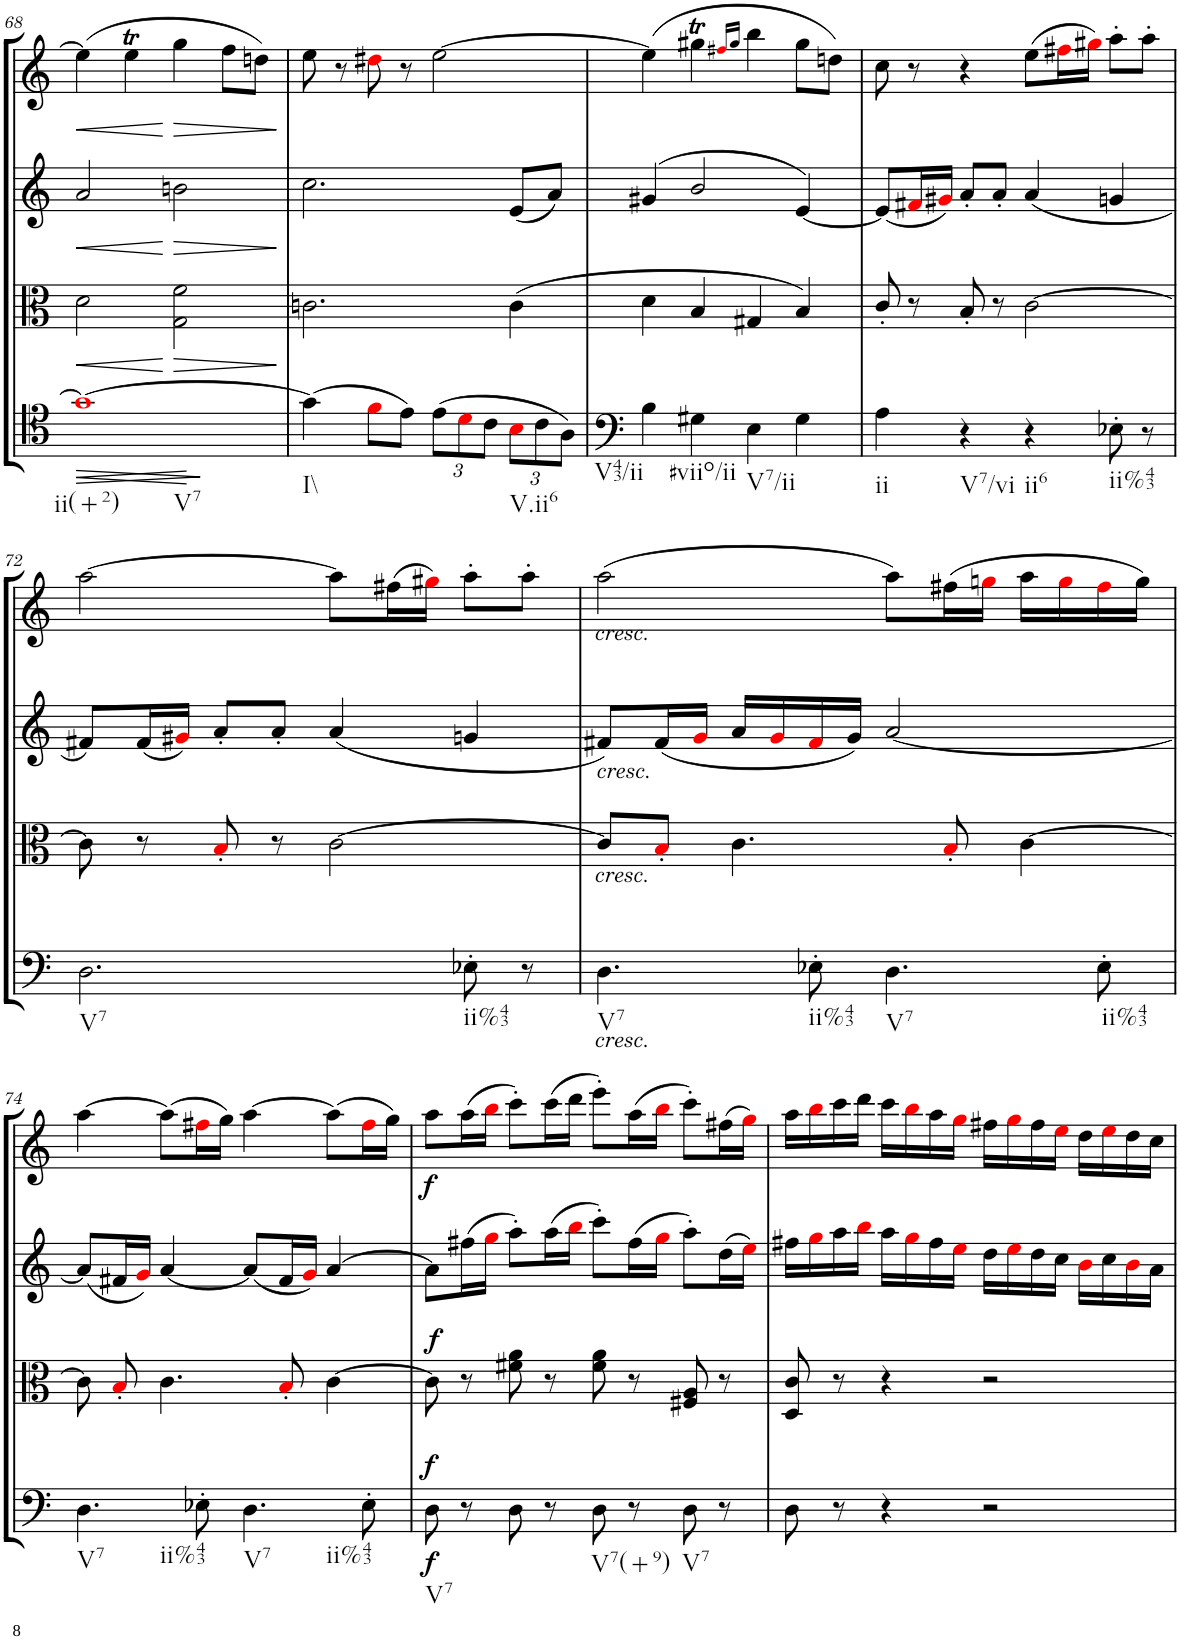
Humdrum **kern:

**kern	**dynam	**kern	**dynam	**kern	**dynam	**kern	**dynam
*part4	*part4	*part3	*part3	*part2	*part2	*part1	*part1
*staff4	*staff4	*staff3	*staff3	*staff2	*staff2	*staff1	*staff1
*I"Cello	*	*I"Viola	*	*I"2nd Violin	*	*I"1st Violin	*
*	*	*I'Vla	*	*I'Vln	*	*I'Vln	*
!!LO:PB:g=z
*clefF4	*	*clefC3	*	*clefG2	*	*clefG2	*
*k[]	*	*k[]	*	*k[]	*	*k[]	*
*M4/4	*	*M4/4	*	*M4/4	*	*M4/4	*
*met(c)	*	*met(c)	*	*met(c)	*	*met(c)	*
=68	=68	=68	=68	=68	=68	=68	=68
!LO:TX:b:t=ii(+2)	!	!	!	!	!	!	!
!LO:TX:b:t=V7	!	!	!	!	!	!	!
!	!LO:HP:b	!	!	!	!	!	!
!	!LO:HP:n=1:b	!	!LO:HP:b	!	!LO:HP:b	!	!LO:HP:b
1gi_	< >	2d\	<	2a/	<	(4ee\]	<
.	.	.	.	.	.	4eet\	.
!	!	!	!LO:HP:n=1:b	!	!LO:HP:n=1:b	!	!LO:HP:n=1:b
.	.	2G\ 2f\	[ >	2bn\	[ >	4gg\	[ >
.	.	.	.	.	.	8ff\L	.
.	.	.	.	.	.	8ddn\J)	.
.	[	.	]	.	]	.	]
=69	=69	=69	=69	=69	=69	=69	=69
!LO:TX:b:t=I\\	!	!	!	!	!	!	!
(4g\]	.	2.cn\	.	2.cc\	.	8ee\	.
.	.	.	.	.	.	8r	.
8fi\L	]	.	.	.	.	8dd#Xi\	.
8e\J)	.	.	.	.	.	8r	.
*Xbrackettup	*	*	*	*	*	*	*
(12e\L	.	.	.	.	.	[2ee\	.
12di\	.	.	.	.	.	.	.
12c\J	.	.	.	.	.	.	.
!LO:TX:b:t=V.ii6	!	!	!	!	!	!	!
12Bi\L	.	(4c\	.	(8e/L	.	.	.
12c\	.	.	.	.	.	.	.
.	.	.	.	8a/J)	.	.	.
12A\J)	.	.	.	.	.	.	.
=70	=70	=70	=70	=70	=70	=70	=70
!LO:TX:b:t=V43/ii	!	!	!	!	!	!	!
4B\	.	4d\	.	(>4g#X/	.	(4ee\]	.
!LO:TX:b:t=#viio/ii	!	!	!	!	!	!	!
4G#X\	.	4B/	.	2b/	.	4gg#Xt\	.
.	.	.	.	.	.	16qff#Xi/LL	.
.	.	.	.	.	.	16qgg#/JJ	.
!LO:TX:b:t=V7/ii	!	!	!	!	!	!	!
4E\	.	4G#X/	.	.	.	4bb\	.
4G#\	.	4B/)	.	[4e/)	.	8gg#\L	.
.	.	.	.	.	.	8ddn\J)	.
=71	=71	=71	=71	=71	=71	=71	=71
!LO:TX:b:t=ii	!	!	!	!	!	!	!
4A\	.	8c'/	.	(8e/L]	.	8cc\	.
.	.	8r	.	16f#Xi/L	.	8r	.
.	.	.	.	16g#Xi/JJ)	.	.	.
!LO:TX:b:t=V7/vi	!	!	!	!	!	!	!
4r	.	8B'/	.	8a'/L	.	4r	.
.	.	8r	.	8a'/J	.	.	.
!LO:TX:b:t=ii6	!	!	!	!	!	!	!
4r	.	[2c\	.	(4a/	.	(8ee\L	.
.	.	.	.	.	.	16ff#Xi\L	.
.	.	.	.	.	.	16gg#Xi\JJ)	.
!LO:TX:b:t=ii%43	!	!	!	!	!	!	!
8E-X'\	.	.	.	4gn/	.	8aa'\L	.
8r	.	.	.	.	.	8aa'\J	.
!!LO:LB:g=z
=72	=72	=72	=72	=72	=72	=72	=72
!LO:TX:b:t=V7	!	!	!	!	!	!	!
2.D\	.	8c\]	.	8f#X/L)	.	[2aa\	.
.	.	8r	.	(16f#/L	.	.	.
.	.	.	.	16g#Xi/JJ)	.	.	.
.	.	8B'i/	.	8a'/L	.	.	.
.	.	8r	.	8a'/J	.	.	.
.	.	[2c\	.	(4a/	.	8aa\L]	.
.	.	.	.	.	.	(16ff#X\L	.
.	.	.	.	.	.	16gg#Xi\JJ)	.
!LO:TX:b:t=ii%43	!	!	!	!	!	!	!
8E-X'\	.	.	.	4gn/	.	8aa'\L	.
8r	.	.	.	.	.	8aa'\J	.
=73	=73	=73	=73	=73	=73	=73	=73
!	!	!	!	!	!	!LO:TX:a:i:t=cresc.	!
!	!	!	!	!LO:TX:b:i:t=cresc.	!	!	!
!	!	!LO:TX:b:i:t=cresc.	!	!	!	!	!
!LO:TX:b:i:t=cresc.	!	!	!	!	!	!	!
!LO:TX:b:t=V7	!	!	!	!	!	!	!
4.D\	.	8c/L]	.	8f#X/L)	.	(2aa\	.
.	.	8B'i/J	.	(16f#/L	.	.	.
.	.	.	.	16gi/JJ	.	.	.
.	.	4.c\	.	16a/LL	.	.	.
.	.	.	.	16gi/	.	.	.
!LO:TX:b:t=ii%43	!	!	!	!	!	!	!
8E-X'\	.	.	.	16f#i/	.	.	.
.	.	.	.	16g/JJ)	.	.	.
!LO:TX:b:t=V7	!	!	!	!	!	!	!
4.D\	.	.	.	[2a/	.	8aa\L)	.
.	.	8B'i/	.	.	.	(16ff#X\L	.
.	.	.	.	.	.	16ggni\JJ	.
.	.	[4c\	.	.	.	16aa\LL	.
.	.	.	.	.	.	16ggi\	.
!LO:TX:b:t=ii%43	!	!	!	!	!	!	!
8E-'\	.	.	.	.	.	16ff#i\	.
.	.	.	.	.	.	16gg\JJ)	.
!!LO:LB:g=z
=74	=74	=74	=74	=74	=74	=74	=74
!LO:TX:b:t=V7	!	!	!	!	!	!	!
!LO:TX:b:t=ii%43	!	!	!	!	!	!	!
4.D\	.	8c\]	.	(8a/L]	.	[4aa\	.
.	.	8B'i/	.	16f#X/L	.	.	.
.	.	.	.	16gi/JJ)	.	.	.
.	.	4.c\	.	[4a/	.	(8aa\L]	.
8E-X'\	.	.	.	.	.	16ff#Xi\L	.
.	.	.	.	.	.	16gg\JJ)	.
!LO:TX:b:t=V7	!	!	!	!	!	!	!
!LO:TX:b:t=ii%43	!	!	!	!	!	!	!
4.D\	.	.	.	(8a/L]	.	[4aa\	.
.	.	8B'i/	.	16f#/L	.	.	.
.	.	.	.	16gi/JJ)	.	.	.
.	.	[4c\	.	[4a/	.	(8aa\L]	.
8E-'\	.	.	.	.	.	16ff#i\L	.
.	.	.	.	.	.	16gg\JJ)	.
=75	=75	=75	=75	=75	=75	=75	=75
!LO:TX:b:t=V7	!	!	!	!	!	!	!
!	!LO:DY:b	!	!	!	!	!	!
!	!LO:DY:n=1:a	!	!LO:DY:a	!	!	!	!LO:DY:b
8D\	f f	8c\]	f	8a\L]	.	8aa\L	f
8r	.	8r	.	(16ff#X\L	.	(16aa\L	.
.	.	.	.	16ggi\JJ	.	16bbi\JJ	.
8D\	.	8f#X\ 8a\	.	8aa'\L)	.	8ccc'\L)	.
8r	.	8r	.	(16aa\L	.	(16ccc\L	.
.	.	.	.	16bbi\JJ	.	16ddd\JJ	.
!LO:TX:b:t=V7(+9)	!	!	!	!	!	!	!
8D\	.	8f#\ 8a\	.	8ccc'\L)	.	8eee'\L)	.
8r	.	8r	.	(16ff#\L	.	(16aa\L	.
.	.	.	.	16ggi\JJ	.	16bbi\JJ	.
!LO:TX:b:t=V7	!	!	!	!	!	!	!
8D\	.	8F#X/ 8A/	.	8aa'\L)	.	8ccc'\L)	.
8r	.	8r	.	(16dd\L	.	(16ff#X\L	.
.	.	.	.	16eei\JJ)	.	16ggi\JJ)	.
=76	=76	=76	=76	=76	=76	=76	=76
8D\	.	8D/ 8c/	.	16ff#X\LL	.	16aa\LL	.
.	.	.	.	16ggi\	.	16bbi\	.
8r	.	8r	.	16aa\	.	16ccc\	.
.	.	.	.	16bbi\JJ	.	16ddd\JJ	.
4r	.	4r	.	16aa\LL	.	16ccc\LL	.
.	.	.	.	16ggi\	.	16bbi\	.
.	.	.	.	16ff#\	.	16aa\	.
.	.	.	.	16eei\JJ	.	16ggi\JJ	.
2r	.	2r	.	16dd\LL	.	16ff#X\LL	.
.	.	.	.	16eei\	.	16ggi\	.
.	.	.	.	16dd\	.	16ff#\	.
.	.	.	.	16cc\JJ	.	16eei\JJ	.
.	.	.	.	16bi\LL	.	16dd\LL	.
.	.	.	.	16cc\	.	16eei\	.
.	.	.	.	16bi\	.	16dd\	.
.	.	.	.	16a\JJ	.	16cc\JJ	.
=	=	=	=	=	=	=	=
*-	*-	*-	*-	*-	*-	*-	*-
